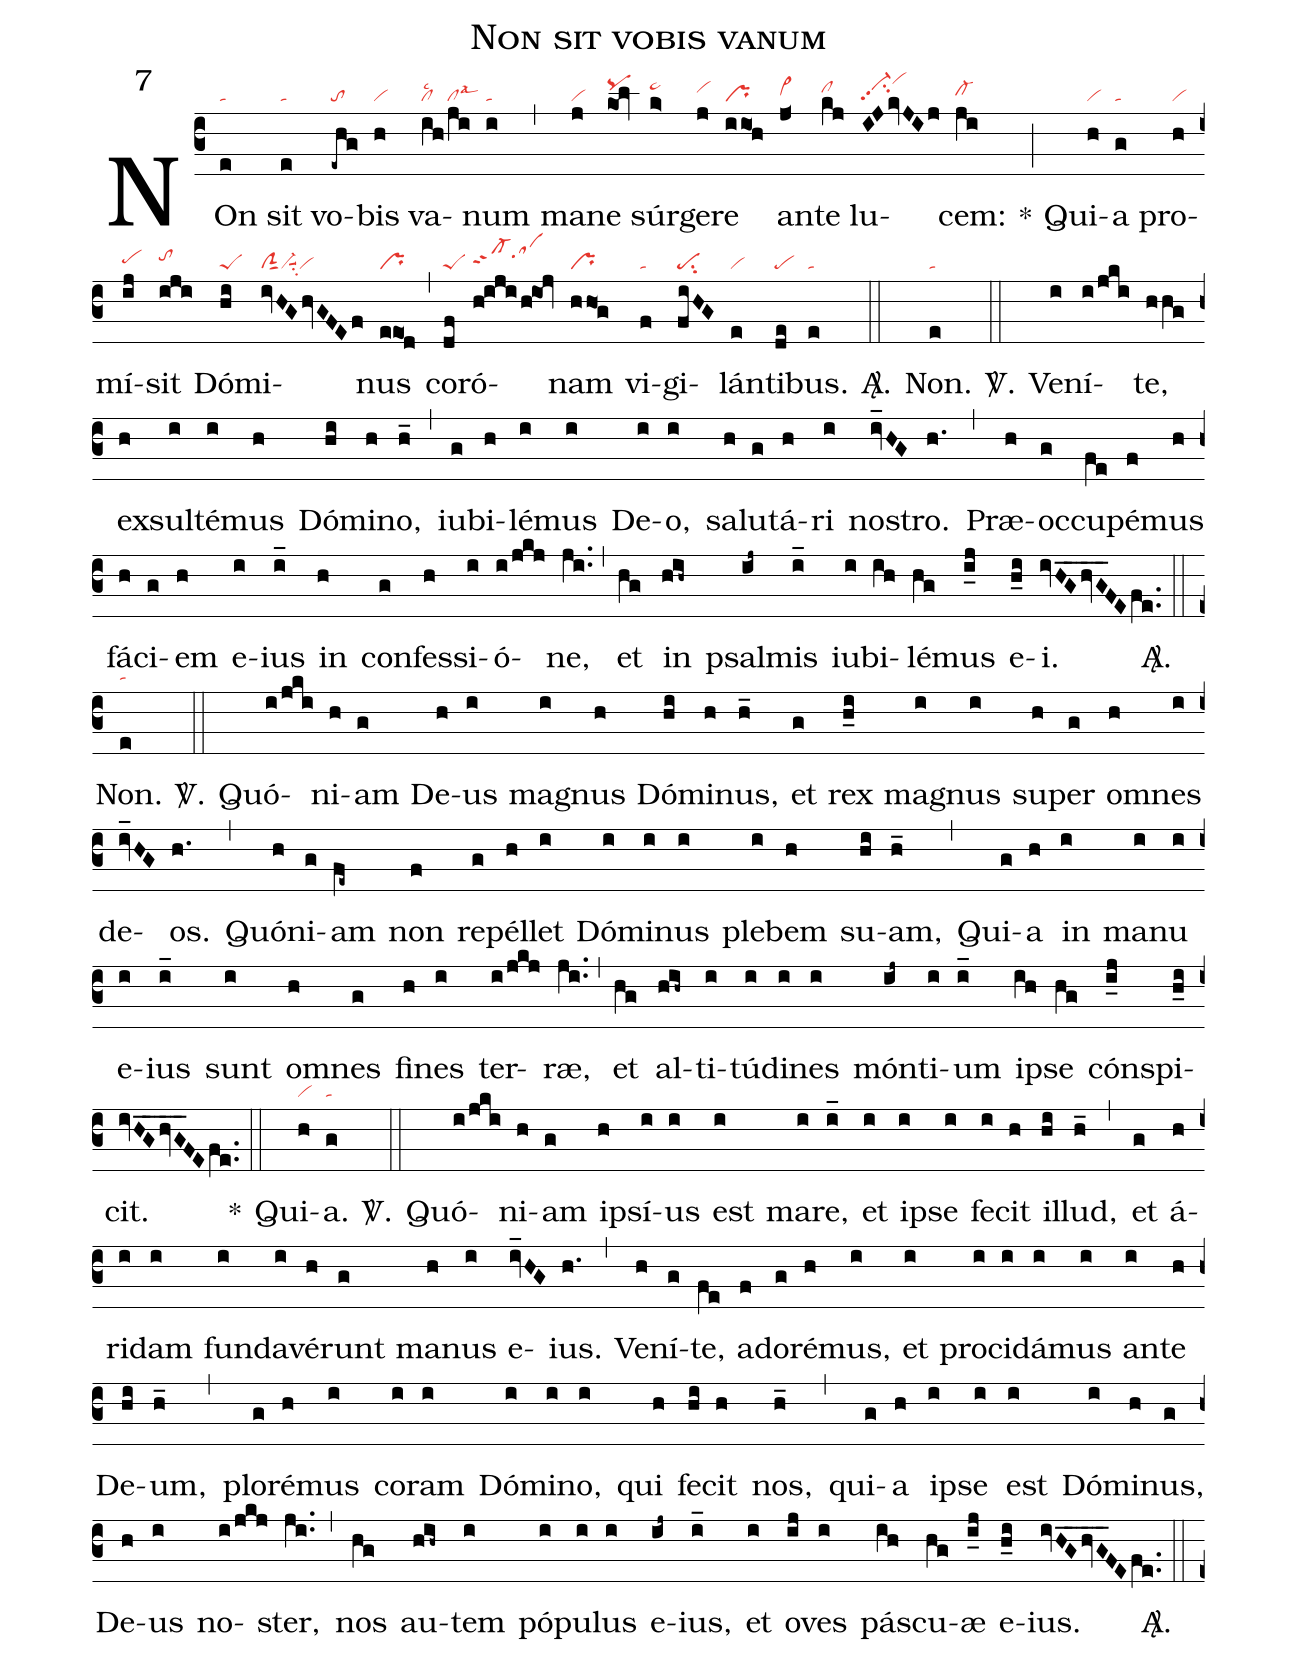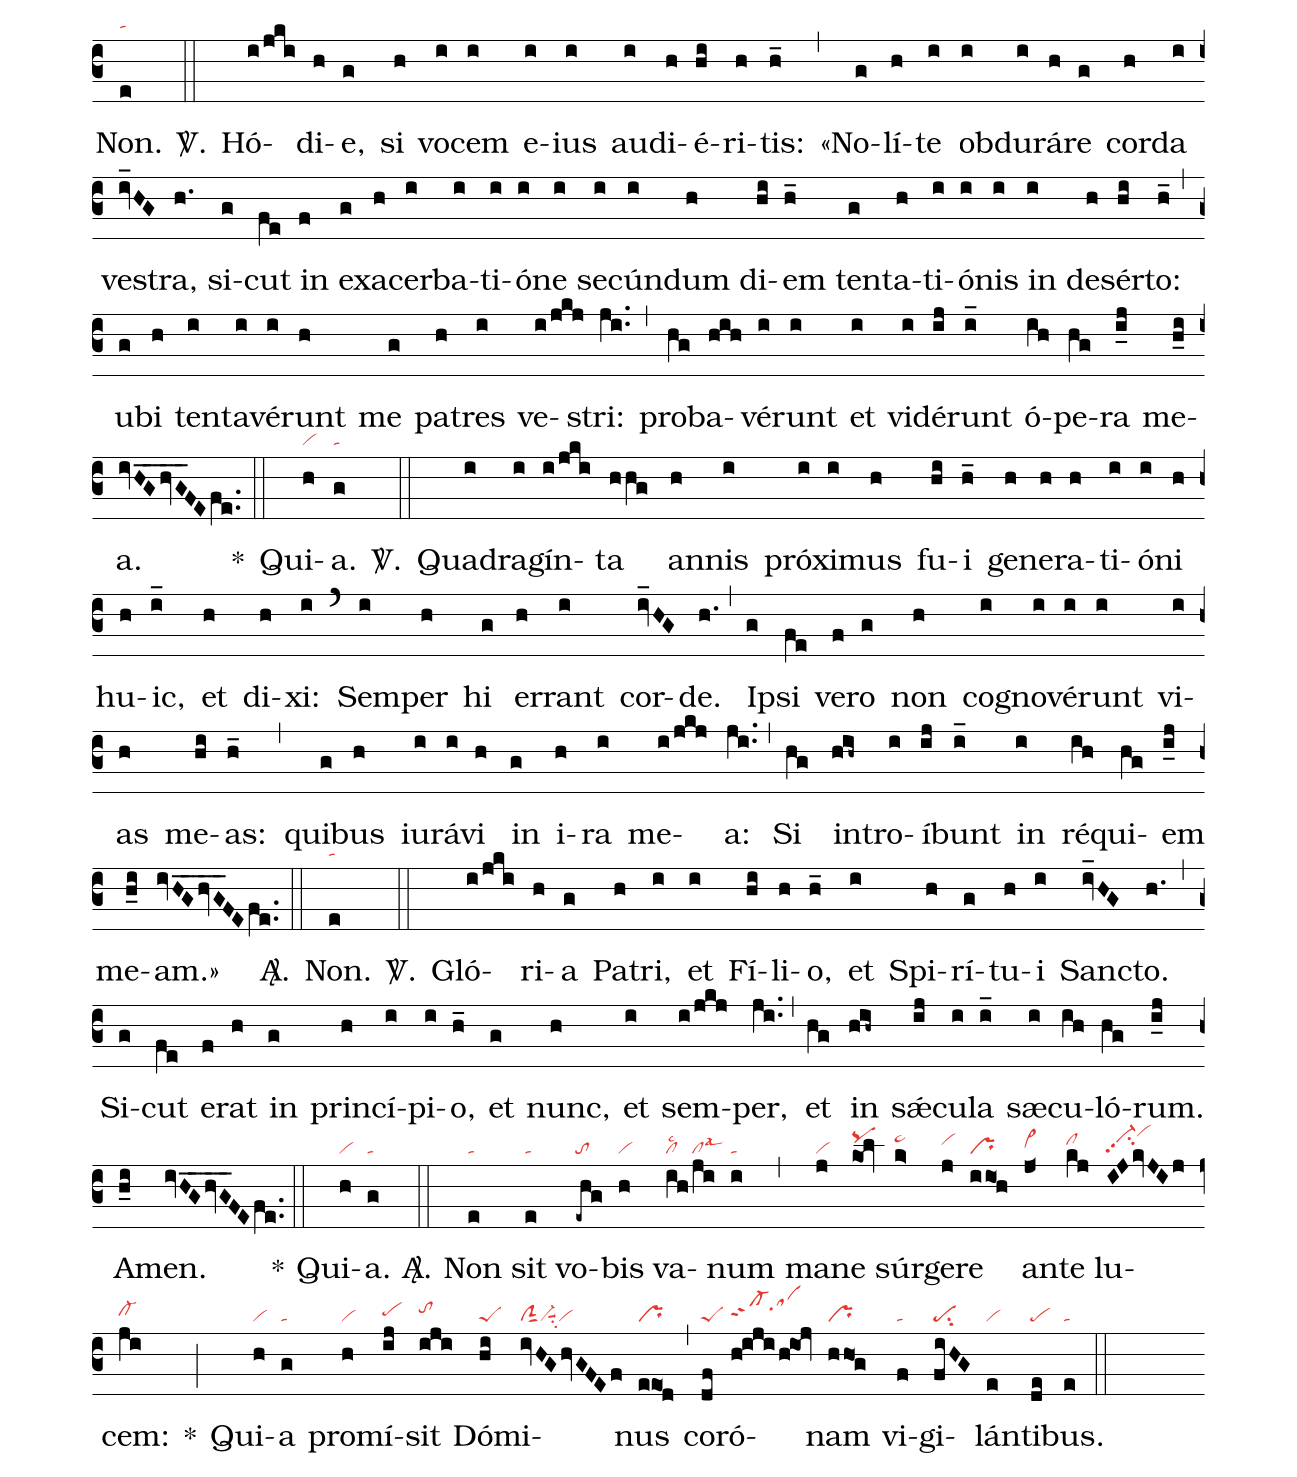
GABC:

name: Non sit vobis vanum;
mode: 7;
nabc-lines: 1;
%%
(c3)
NOn(e|ta) sit(e|ta) vo(-ehg|to)bis(h|vi) va(ih/|cllsc2|ji|cllsal3)num(i|ta) (,)
ma(j|vi)ne(kOl|pqhj) súr(k>|ta>hj)ge(j|vihi)re(iio1h|pr) an(j<|vi>hh)te(kj|clhi) lu(IJkvJIj|vi-hjpp2su2vihl)cem:(ji|cl-hh) *(;)
Qui(h|vi)a(g|ta) pro(h|vi)mí(ij|pehh)sit(iji|tohi) Dó(hi|peS)mi(ivHGhvGFEf|clSsut1vi-suu1su2vi)nus(e/0eo1d|pr) (,)
co(df|peS)ró(h!iji/hiOj|cl-hhppt2sahj)nam(hho1g|pr) vi(f|ta)gi(fiHG|pesu2)lán(e|vi)ti(de|pe)bus.(e|ta) <sp>A/</sp>.(::)

Non.(e|ta) <sp>V/</sp>.(::)

Ve(i)ní(i/jki)te,(hhg) ex(h)sul(i)té(i)mus(h) Dó(hi)mi(h)no,(h_) (,)
iu(g)bi(h)lé(i)mus(i) De(i)o,(i) sa(h)lu(g)tá(h)ri(i) no(iv_HG)stro.(h.) (,)
Præ(h)oc(g)cu(fe)pé(f)mus(h) fá(h)ci(g)em(h) e(i)ius(i_) in(h) con(g)fes(h)si(i)ó(i/jkj)ne,(ji..) (,)
et(hg) in(hih~) psal(ij~)mis(i_) iu(i)bi(ih)lé(hg)mus(i_j) e(h_i)i.(ivH_G_hv_G_FEfe..) <sp>A/</sp>.(::)

Non.(e|ta) <sp>V/</sp>.(::)

Quó(i/jki)ni(h)am(g) De(h)us(i) ma(i)gnus(h) Dó(hi)mi(h)nus,(h_) et(g) rex(h_i) ma(i)gnus(i) su(h)per(g) om(h)nes(i) de(iv_HG)os.(h.) (,)
Quó(h)ni(g)am(fe~) non(f) re(g)pél(h)let(i) Dó(i)mi(i)nus(i) ple(i)bem(h) su(hi)am,(h_) (,)
Qui(g)a(h) in(i) ma(i)nu(i) e(i)ius(i_)
sunt(i) om(h)nes(g) fi(h)nes(i) ter(i/jkj)ræ,(ji..) (,)
et(hg) al(hih~)ti(i)tú(i)di(i)nes(i) món(ij~)ti(i)um(i_) i(ih)pse(hg) cón(i_j)spi(h_i)cit.(ivH_G_hv_G_FEfe..) *(::)

Qui(h|vi)a.(g|ta) <sp>V/</sp>.(::)

Quó(i/jki)ni(h)am(g) i(h)psí(i)us(i) est(i) ma(i)re,(i_) et(i) i(i)pse(i) fe(i)cit(h) il(hi)lud,(h_) (,)
et(g) á(h)ri(i)dam(i) fun(i)da(i)vé(h)runt(g) ma(h)nus(i) e(iv_HG)ius.(h.) (,)
Ve(h)ní(g)te,(fe) a(f)do(g)ré(h)mus,(i) et(i) pro(i)ci(i)dá(i)mus(i) an(i)te(h) De(hi)um,(h_) (,)
plo(g)ré(h)mus(i) co(i)ram(i) Dó(i)mi(i)no,(i) qui(h) fe(hi)cit(h) nos,(h_) (,)
qui(g)a(h) i(i)pse(i) est(i) Dó(i)mi(h)nus,(g) De(h)us(i) no(i/jkj)ster,(ji..) (,)
nos(hg) au(hih~)tem(i) pó(i)pu(i)lus(i) e(ij~)ius,(i_) et(i) o(ij)ves(i) pá(ih)scu(hg)æ(i_j) e(h_i)ius.(ivH_G_hv_G_FEfe..) <sp>A/</sp>.(::)

Non.(e|ta) <sp>V/</sp>.(::)

Hó(i/jki)di(h)e,(g) si(h) vo(i)cem(i) e(i)ius(i) au(i)di(h)é(hi)ri(h)tis:(h_) (,)
«No(g)lí(h)te(i) ob(i)du(i)rá(h)re(g) cor(h)da(i) ve(iv_HG)stra,(h.)
si(g)cut(fe) in(f) e(g)xa(h)cer(i)ba(i)ti(i)ó(i)ne(i) se(i)cún(i)dum(h) di(hi)em(h_) ten(g)ta(h)ti(i)ó(i)nis(i) in(i) de(h)sér(hi)to:(h_) (,)
u(g)bi(h) ten(i)ta(i)vé(i)runt(h) me(g) pa(h)tres(i) ve(i/jkj)stri:(ji..) (,)
pro(hg)ba(hih)vé(i)runt(i) et(i) vi(i)dé(ij)runt(i_) ó(ih)pe(hg)ra(i_j) me(h_i)a.(ivH_G_hv_G_FEfe..) *(::)

Qui(h|vi)a.(g|ta) <sp>V/</sp>.(::)

Qua(i)dra(i)gín(i/jki)ta(hhg) an(h)nis(i) pró(i)xi(i)mus(h) fu(hi)i(h_) ge(h)ne(h)ra(h)ti(i)ó(i)ni(h) hu(h)ic,(i_) et(h) di(h)xi:(i) (`)
Sem(i)per(h) hi(g) er(h)rant(i) cor(iv_HG)de.(h.) (,)
I(g)psi(fe) ve(f)ro(g) non(h) co(i)gno(i)vé(i)runt(i) vi(i)as(h) me(hi)as:(h_) (,)
qui(g)bus(h) iu(i)rá(i)vi(h) in(g) i(h)ra(i) me(i/jkj)a:(ji..) (,)
Si(hg) in(hih~)tro(i)í(ij)bunt(i_) in(i) ré(ih)qui(hg)em(i_j) me(h_i)am.»(ivH_G_hv_G_FEfe..) <sp>A/</sp>.(::)

Non.(e|ta) <sp>V/</sp>.(::)

Gló(i/jki)ri(h)a(g) Pa(h)tri,(i) et(i) Fí(hi)li(h)o,(h_) et(i) Spi(h)rí(g)tu(h)i(i) San(iv_HG)cto.(h.) (,)
Si(g)cut(fe) e(f)rat(h) in(g) prin(h)cí(i)pi(i)o,(h_) et(g) nunc,(h) et(i) sem(i/jkj)per,(ji..) (,)
et(hg) in(hih~)  sǽ(ij)cu(i)la(i_) sæ(i)cu(ih)ló(hg)rum.(i_j) A(h_i)men.(ivH_G_hv_G_FEfe..) *(::)

Qui(h|vi)a.(g|ta) <sp>A/</sp>.(::)

Non(e|ta) sit(e|ta) vo(-ehg|to)bis(h|vi) va(ih/|cllsc2|ji|cllsal3)num(i|ta) (,)
ma(j|vi)ne(kOl|pqhj) súr(k>|ta>hj)ge(j|vihi)re(iio1h|pr) an(j<|vi>hh)te(kj|clhi) lu(IJkvJIj|vi-hjpp2su2vihl)cem:(ji|cl-hh) *(;)
Qui(h|vi)a(g|ta) pro(h|vi)mí(ij|pehh)sit(iji|tohi) Dó(hi|peS)mi(ivHGhvGFEf|clSsut1vi-suu1su2vi)nus(e/0eo1d|pr) (,)
co(df|peS)ró(h!iji/hiOj|cl-hhppt2sahj)nam(hho1g|pr) vi(f|ta)gi(fiHG|pesu2)lán(e|vi)ti(de|pe)bus.(e|ta) (::)
